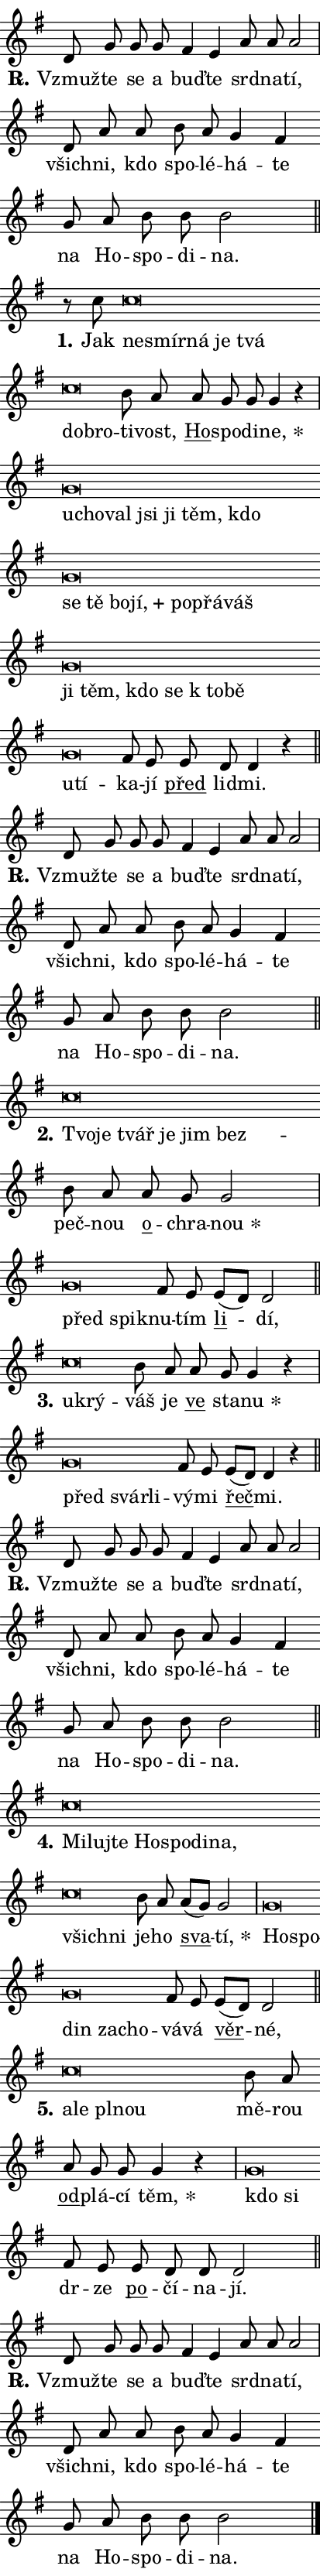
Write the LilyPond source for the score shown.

\version "2.22.1"
\header { tagline = "" }
\paper {
  indent = 0\cm
  top-margin = 0\cm
  right-margin = 0\cm
  bottom-margin = 0\cm
  left-margin = 0\cm
  paper-width = 7\cm
  page-breaking = #ly:one-page-breaking
  system-system-spacing.basic-distance = #11
  score-system-spacing.basic-distance = #11
  ragged-last = ##f
}


%% Author: Thomas Morley
%% https://lists.gnu.org/archive/html/lilypond-user/2020-05/msg00002.html
#(define (line-position grob)
"Returns position of @var[grob} in current system:
   @code{'start}, if at first time-step
   @code{'end}, if at last time-step
   @code{'middle} otherwise
"
  (let* ((col (ly:item-get-column grob))
         (ln (ly:grob-object col 'left-neighbor))
         (rn (ly:grob-object col 'right-neighbor))
         (col-to-check-left (if (ly:grob? ln) ln col))
         (col-to-check-right (if (ly:grob? rn) rn col))
         (break-dir-left
           (and
             (ly:grob-property col-to-check-left 'non-musical #f)
             (ly:item-break-dir col-to-check-left)))
         (break-dir-right
           (and
             (ly:grob-property col-to-check-right 'non-musical #f)
             (ly:item-break-dir col-to-check-right))))
        (cond ((eqv? 1 break-dir-left) 'start)
              ((eqv? -1 break-dir-right) 'end)
              (else 'middle))))

#(define (tranparent-at-line-position vctor)
  (lambda (grob)
  "Relying on @code{line-position} select the relevant enry from @var{vctor}.
Used to determine transparency,"
    (case (line-position grob)
      ((end) (not (vector-ref vctor 0)))
      ((middle) (not (vector-ref vctor 1)))
      ((start) (not (vector-ref vctor 2))))))

noteHeadBreakVisibility =
#(define-music-function (break-visibility)(vector?)
"Makes @code{NoteHead}s transparent relying on @var{break-visibility}"
#{
  \override NoteHead.transparent =
    #(tranparent-at-line-position break-visibility)
#})

#(define delete-ledgers-for-transparent-note-heads
  (lambda (grob)
    "Reads whether a @code{NoteHead} is transparent.
If so this @code{NoteHead} is removed from @code{'note-heads} from
@var{grob}, which is supposed to be @code{LedgerLineSpanner}.
As a result ledgers are not printed for this @code{NoteHead}"
    (let* ((nhds-array (ly:grob-object grob 'note-heads))
           (nhds-list
             (if (ly:grob-array? nhds-array)
                 (ly:grob-array->list nhds-array)
                 '()))
           ;; Relies on the transparent-property being done before
           ;; Staff.LedgerLineSpanner.after-line-breaking is executed.
           ;; This is fragile ...
           (to-keep
             (remove
               (lambda (nhd)
                 (ly:grob-property nhd 'transparent #f))
               nhds-list)))
      ;; TODO find a better method to iterate over grob-arrays, similiar
      ;; to filter/remove etc for lists
      ;; For now rebuilt from scratch
      (set! (ly:grob-object grob 'note-heads)  '())
      (for-each
        (lambda (nhd)
          (ly:pointer-group-interface::add-grob grob 'note-heads nhd))
        to-keep))))

hideNotes = {
  \noteHeadBreakVisibility #begin-of-line-visible
}
unHideNotes = {
  \noteHeadBreakVisibility #all-visible
}

% work-around for resetting accidentals
% https://lilypond.org/doc/v2.23/Documentation/notation/displaying-rhythms#unmetered-music
cadenzaMeasure = {
  \cadenzaOff
  \partial 1024 s1024
  \cadenzaOn
}

#(define-markup-command (accent layout props text) (markup?)
  "Underline accented syllable"
  (interpret-markup layout props
    #{\markup \override #'(offset . 4.3) \underline { #text }#}))

responsum = \markup \concat {
  "R" \hspace #-1.05 \path #0.1 #'((moveto 0 0.07) (lineto 0.9 0.8)) \hspace #0.05 "."
}

\layout {
    \context {
        \Staff
        \remove "Time_signature_engraver"
        \override LedgerLineSpanner.after-line-breaking = #delete-ledgers-for-transparent-note-heads
    }
    \context {
        \Voice {
            \override NoteHead.output-attributes = #'((class . "notehead"))
            \override Hairpin.height = #0.55
        }
    }
    \context {
        \Lyrics {
            \override StanzaNumber.output-attributes = #'((class . "stanzanumber"))
            \override LyricSpace.minimum-distance = #0.9
            \override LyricText.font-name = #"TeX Gyre Schola"
            \override LyricText.font-size = 1
            \override StanzaNumber.font-name = #"TeX Gyre Schola Bold"
            \override StanzaNumber.font-size = 1
        }
    }
}

% magnetic-lyrics.ily
%
%   written by
%     Jean Abou Samra <jean@abou-samra.fr>
%     Werner Lemberg <wl@gnu.org>
%
%   adapted by
%     Jiri Hon <jiri.hon@gmail.com>
%
% Version 2022-Apr-15

% https://www.mail-archive.com/lilypond-user@gnu.org/msg149350.html

#(define (Left_hyphen_pointer_engraver context)
   "Collect syllable-hyphen-syllable occurrences in lyrics and store
them in properties.  This engraver only looks to the left.  For
example, if the lyrics input is @code{foo -- bar}, it does the
following.

@itemize @bullet
@item
Set the @code{text} property of the @code{LyricHyphen} grob between
@q{foo} and @q{bar} to @code{foo}.

@item
Set the @code{left-hyphen} property of the @code{LyricText} grob with
text @q{foo} to the @code{LyricHyphen} grob between @q{foo} and
@q{bar}.
@end itemize

Use this auxiliary engraver in combination with the
@code{lyric-@/text::@/apply-@/magnetic-@/offset!} hook."
   (let ((hyphen #f)
         (text #f))
     (make-engraver
      (acknowledgers
       ((lyric-syllable-interface engraver grob source-engraver)
        (set! text grob)))
      (end-acknowledgers
       ((lyric-hyphen-interface engraver grob source-engraver)
        ;(when (not (grob::has-interface grob 'lyric-space-interface))
          (set! hyphen grob)));)
      ((stop-translation-timestep engraver)
       (when (and text hyphen)
         (ly:grob-set-object! text 'left-hyphen hyphen))
       (set! text #f)
       (set! hyphen #f)))))

#(define (lyric-text::apply-magnetic-offset! grob)
   "If the space between two syllables is less than the value in
property @code{LyricText@/.details@/.squash-threshold}, move the right
syllable to the left so that it gets concatenated with the left
syllable.

Use this function as a hook for
@code{LyricText@/.after-@/line-@/breaking} if the
@code{Left_@/hyphen_@/pointer_@/engraver} is active."
   (let ((hyphen (ly:grob-object grob 'left-hyphen #f)))
     (when hyphen
       (let ((left-text (ly:spanner-bound hyphen LEFT)))
         (when (grob::has-interface left-text 'lyric-syllable-interface)
           (let* ((common (ly:grob-common-refpoint grob left-text X))
                  (this-x-ext (ly:grob-extent grob common X))
                  (left-x-ext
                   (begin
                     ;; Trigger magnetism for left-text.
                     (ly:grob-property left-text 'after-line-breaking)
                     (ly:grob-extent left-text common X)))
                  ;; `delta` is the gap width between two syllables.
                  (delta (- (interval-start this-x-ext)
                            (interval-end left-x-ext)))
                  (details (ly:grob-property grob 'details))
                  (threshold (assoc-get 'squash-threshold details 0.2)))
             (when (< delta threshold)
               (let* (;; We have to manipulate the input text so that
                      ;; ligatures crossing syllable boundaries are not
                      ;; disabled.  For languages based on the Latin
                      ;; script this is essentially a beautification.
                      ;; However, for non-Western scripts it can be a
                      ;; necessity.
                      (lt (ly:grob-property left-text 'text))
                      (rt (ly:grob-property grob 'text))
                      (is-space (grob::has-interface hyphen 'lyric-space-interface))
                      (space (if is-space " " ""))
                      (space-markup (grob-interpret-markup grob " "))
                      (space-size (interval-length (ly:stencil-extent space-markup X)))
                      (extra-delta (if is-space space-size 0))
                      ;; Append new syllable.
                      (ltrt-space (if (and (string? lt) (string? rt))
                                (string-append lt space rt)
                                (make-concat-markup (list lt space rt))))
                      ;; Right-align `ltrt` to the right side.
                      (ltrt-space-markup (grob-interpret-markup
                               grob
                               (make-translate-markup
                                (cons (interval-length this-x-ext) 0)
                                (make-right-align-markup ltrt-space)))))
                 (begin
                   ;; Don't print `left-text`.
                   (ly:grob-set-property! left-text 'stencil #f)
                   ;; Set text and stencil (which holds all collected
                   ;; syllables so far) and shift it to the left.
                   (ly:grob-set-property! grob 'text ltrt-space)
                   (ly:grob-set-property! grob 'stencil ltrt-space-markup)
                   (ly:grob-translate-axis! grob (- (- delta extra-delta)) X))))))))))


#(define (lyric-hyphen::displace-bounds-first grob)
   ;; Make very sure this callback isn't triggered too early.
   (let ((left (ly:spanner-bound grob LEFT))
         (right (ly:spanner-bound grob RIGHT)))
     (ly:grob-property left 'after-line-breaking)
     (ly:grob-property right 'after-line-breaking)
     (ly:lyric-hyphen::print grob)))

squashThreshold = #0.4

\layout {
  \context {
    \Lyrics
    \consists #Left_hyphen_pointer_engraver
    \override LyricText.after-line-breaking =
      #lyric-text::apply-magnetic-offset!
    \override LyricHyphen.stencil = #lyric-hyphen::displace-bounds-first
    \override LyricText.details.squash-threshold = \squashThreshold
    \override LyricHyphen.minimum-distance = 0
    \override LyricHyphen.minimum-length = \squashThreshold
  }
}

squash = \override LyricText.details.squash-threshold = 9999
unSquash = \override LyricText.details.squash-threshold = \squashThreshold

left = \override LyricText.self-alignment-X = #LEFT
unLeft = \revert LyricText.self-alignment-X

starOffset = #(lambda (grob) 
                (let ((x_offset (ly:self-alignment-interface::aligned-on-x-parent grob)))
                  (if (= x_offset 0) 0 (+ x_offset 1.2))))

star = #(define-music-function (syllable)(string?)
"Append star separator at the end of a syllable"
#{
  \once \override LyricText.X-offset = #starOffset
  \lyricmode { \markup {
    #syllable
    \override #'((font-name . "TeX Gyre Schola Bold")) \hspace #0.2 \lower #0.65 \larger "*"
  } }
#})

starAccent = #(define-music-function (syllable)(string?)
"Append star separator at the end of a syllable and make accent"
#{
  \once \override LyricText.X-offset = #starOffset
  \lyricmode { \markup {
    \accent #syllable
    \override #'((font-name . "TeX Gyre Schola Bold")) \hspace #0.2 \lower #0.65 \larger "*"
  } }
#})

breath = #(define-music-function (syllable)(string?)
"Append breathing indicator at the end of a syllable"
#{
  \lyricmode { \markup { #syllable "+" } }
#})

optionalBreath = #(define-music-function (syllable)(string?)
"Append optional breathing indicator at the end of a syllable"
#{
  \lyricmode { \markup { #syllable "(+)" } }
#})


\score {
    <<
        \new Voice = "melody" { \cadenzaOn \key g \major \relative { d'8 g g g fis4 e a8 a a2 \cadenzaMeasure \bar "|" d,8 a' a \bar "" b a \bar "" g4 fis \bar "" g8 a b b b2 \cadenzaMeasure \bar "||" \break }
\relative { r8 c''8 c\breve*1/16 \hideNotes \breve*1/16 \bar "" \breve*1/16 \bar "" \breve*1/16 \bar "" \breve*1/16 \bar "" \breve*1/16 \breve*1/16 \bar "" \unHideNotes b8 a \bar "" a g g g4 r \cadenzaMeasure \bar "|" g\breve*1/16 \hideNotes \breve*1/16 \bar "" \breve*1/16 \bar "" \breve*1/16 \bar "" \breve*1/16 \bar "" \breve*1/16 \bar "" \breve*1/16 \bar "" \breve*1/16 \bar "" \breve*1/16 \bar "" \breve*1/16 \bar "" \breve*1/16 \bar "" \breve*1/16 \bar "" \breve*1/16 \bar "" \breve*1/16 \bar "" \breve*1/16 \bar "" \breve*1/16 \bar "" \breve*1/16 \bar "" \breve*1/16 \bar "" \breve*1/16 \bar "" \breve*1/16 \bar "" \breve*1/16 \breve*1/16 \bar "" \unHideNotes fis8 e \bar "" e d d4 r \cadenzaMeasure \bar "||" \break }
\relative { d'8 g g g fis4 e a8 a a2 \cadenzaMeasure \bar "|" d,8 a' a \bar "" b a \bar "" g4 fis \bar "" g8 a b b b2 \cadenzaMeasure \bar "||" \break }
\relative { c''\breve*1/16 \hideNotes \breve*1/16 \bar "" \breve*1/16 \bar "" \breve*1/16 \bar "" \breve*1/16 \breve*1/16 \bar "" \unHideNotes b8 a \bar "" a g g2 \cadenzaMeasure \bar "|" g\breve*1/16 \hideNotes \breve*1/16 \bar "" \unHideNotes fis8 e \bar "" e[( d)] d2 \cadenzaMeasure \bar "||" \break }
\relative { c''\breve*1/16 \hideNotes \breve*1/16 \bar "" \unHideNotes b8 a \bar "" a g g4 r \cadenzaMeasure \bar "|" g\breve*1/16 \hideNotes \breve*1/16 \breve*1/16 \bar "" \unHideNotes fis8 e \bar "" e[( d)] d4 r \cadenzaMeasure \bar "||" \break }
\relative { d'8 g g g fis4 e a8 a a2 \cadenzaMeasure \bar "|" d,8 a' a \bar "" b a \bar "" g4 fis \bar "" g8 a b b b2 \cadenzaMeasure \bar "||" \break }
\relative { c''\breve*1/16 \hideNotes \breve*1/16 \bar "" \breve*1/16 \bar "" \breve*1/16 \bar "" \breve*1/16 \bar "" \breve*1/16 \bar "" \breve*1/16 \bar "" \breve*1/16 \breve*1/16 \bar "" \unHideNotes b8 a \bar "" a[( g)] g2 \cadenzaMeasure \bar "|" g\breve*1/16 \hideNotes \breve*1/16 \bar "" \breve*1/16 \bar "" \breve*1/16 \breve*1/16 \bar "" \unHideNotes fis8 e \bar "" e[( d)] d2 \cadenzaMeasure \bar "||" \break }
\relative { c''\breve*1/16 \hideNotes \breve*1/16 \bar "" \breve*1/16 \breve*1/16 \bar "" \unHideNotes b8 a \bar "" a g g g4 r \cadenzaMeasure \bar "|" g\breve*1/16 \hideNotes \breve*1/16 \bar "" \unHideNotes fis8 e \bar "" e d d d2 \cadenzaMeasure \bar "||" \break }
\relative { d'8 g g g fis4 e a8 a a2 \cadenzaMeasure \bar "|" d,8 a' a \bar "" b a \bar "" g4 fis \bar "" g8 a b b b2 \cadenzaMeasure \bar "||" \break } \bar "|." }
        \new Lyrics \lyricsto "melody" { \lyricmode { \set stanza = \responsum
Vzmuž -- te se a buď -- te srd -- na -- tí, všich -- ni, kdo spo -- lé -- há -- te na Ho -- spo -- di -- na.
\set stanza = "1."
Jak \left ne -- \squash smír -- ná je tvá dob -- ro -- \unLeft \unSquash ti -- vost, \markup \accent Ho -- spo -- di -- \star ne, \left u -- \squash cho -- val jsi ji těm, kdo se tě bo -- \breath "jí," po -- přá -- váš ji těm, kdo se "k to" -- bě u -- tí -- \unLeft \unSquash ka -- jí \markup \accent před lid -- mi.
\set stanza = \responsum
Vzmuž -- te se a buď -- te srd -- na -- tí, všich -- ni, kdo spo -- lé -- há -- te na Ho -- spo -- di -- na.
\set stanza = "2."
\left Tvo -- \squash je tvář je jim bez -- \unLeft \unSquash peč -- nou \markup \accent o -- chra -- \star nou \left před \squash spik -- \unLeft \unSquash nu -- tím \markup \accent li -- dí,
\set stanza = "3."
\left u -- \squash krý -- \unLeft \unSquash váš je \markup \accent ve sta -- \star nu \left před \squash svár -- li -- \unLeft \unSquash vý -- mi \markup \accent řeč -- mi.
\set stanza = \responsum
Vzmuž -- te se a buď -- te srd -- na -- tí, všich -- ni, kdo spo -- lé -- há -- te na Ho -- spo -- di -- na.
\set stanza = "4."
\left Mi -- \squash luj -- te Ho -- spo -- di -- na, všich -- ni \unLeft \unSquash je -- ho \markup \accent sva -- \star tí, \left Ho -- \squash spo -- din za -- cho -- \unLeft \unSquash vá -- vá \markup \accent věr -- né,
\set stanza = "5."
\left a -- \squash le pl -- nou \unLeft \unSquash mě -- rou \markup \accent od -- plá -- cí \star těm, \left kdo \squash si \unLeft \unSquash dr -- ze \markup \accent po -- čí -- na -- jí.
\set stanza = \responsum
Vzmuž -- te se a buď -- te srd -- na -- tí, všich -- ni, kdo spo -- lé -- há -- te na Ho -- spo -- di -- na. } }
    >>
    \layout {}
}
